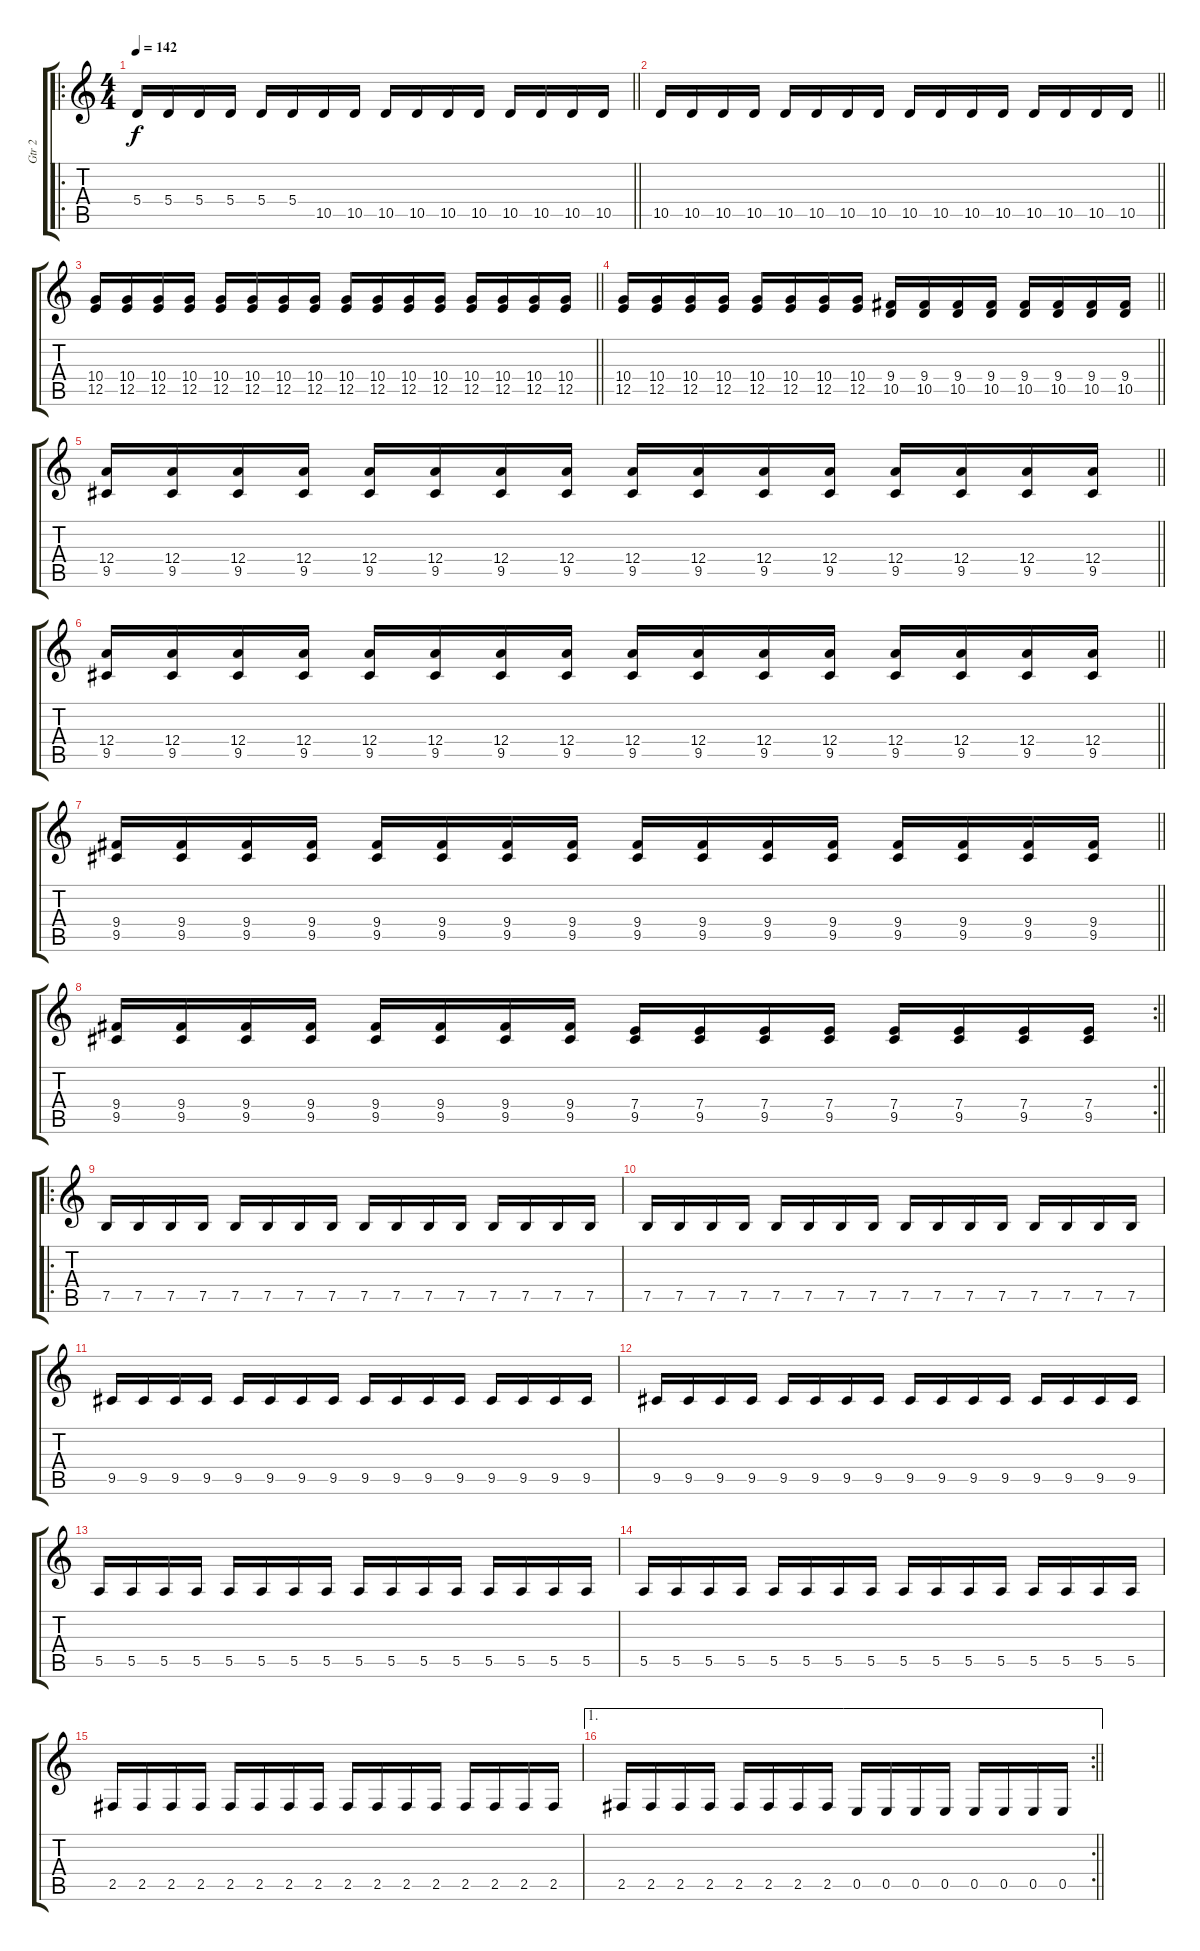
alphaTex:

\track ("Gtr 2" "Gtr 2") {instrument distortionguitar}
\staff {score tabs}
\tuning (B3 Gb3 D3 A2 E2 B1) {hide}
\ro
\ts (4 4)
\section ("" "")
\tempo 142
\clef g2
\barLineRight lightlight
\ks c
5.4.16{dy f} 5.4.16 5.4.16 5.4.16 5.4.16 5.4.16 10.5.16 10.5.16 10.5.16 10.5.16 10.5.16 10.5.16 10.5.16 10.5.16 10.5.16 10.5.16 |
\barLineRight lightlight
10.5.16 10.5.16 10.5.16 10.5.16 10.5.16 10.5.16 10.5.16 10.5.16 10.5.16 10.5.16 10.5.16 10.5.16 10.5.16 10.5.16 10.5.16 10.5.16 |
\barLineRight lightlight
(10.4 12.5).16 (10.4 12.5).16 (10.4 12.5).16 (10.4 12.5).16 (10.4 12.5).16 (10.4 12.5).16 (10.4 12.5).16 (10.4 12.5).16 (10.4 12.5).16 (10.4 12.5).16 (10.4 12.5).16 (10.4 12.5).16 (10.4 12.5).16 (10.4 12.5).16 (10.4 12.5).16 (10.4 12.5).16 |
\barLineRight lightlight
(10.4 12.5).16 (10.4 12.5).16 (10.4 12.5).16 (10.4 12.5).16 (10.4 12.5).16 (10.4 12.5).16 (10.4 12.5).16 (10.4 12.5).16 (9.4 10.5).16 (9.4 10.5).16 (9.4 10.5).16 (9.4 10.5).16 (9.4 10.5).16 (9.4 10.5).16 (9.4 10.5).16 (9.4 10.5).16 |
\barLineRight lightlight
(12.4 9.5).16 (12.4 9.5).16 (12.4 9.5).16 (12.4 9.5).16 (12.4 9.5).16 (12.4 9.5).16 (12.4 9.5).16 (12.4 9.5).16 (12.4 9.5).16 (12.4 9.5).16 (12.4 9.5).16 (12.4 9.5).16 (12.4 9.5).16 (12.4 9.5).16 (12.4 9.5).16 (12.4 9.5).16 |
\barLineRight lightlight
(12.4 9.5).16 (12.4 9.5).16 (12.4 9.5).16 (12.4 9.5).16 (12.4 9.5).16 (12.4 9.5).16 (12.4 9.5).16 (12.4 9.5).16 (12.4 9.5).16 (12.4 9.5).16 (12.4 9.5).16 (12.4 9.5).16 (12.4 9.5).16 (12.4 9.5).16 (12.4 9.5).16 (12.4 9.5).16 |
\barLineRight lightlight
(9.4 9.5).16 (9.4 9.5).16 (9.4 9.5).16 (9.4 9.5).16 (9.4 9.5).16 (9.4 9.5).16 (9.4 9.5).16 (9.4 9.5).16 (9.4 9.5).16 (9.4 9.5).16 (9.4 9.5).16 (9.4 9.5).16 (9.4 9.5).16 (9.4 9.5).16 (9.4 9.5).16 (9.4 9.5).16 |
\rc 2
\barLineRight lightlight
(9.4 9.5).16 (9.4 9.5).16 (9.4 9.5).16 (9.4 9.5).16 (9.4 9.5).16 (9.4 9.5).16 (9.4 9.5).16 (9.4 9.5).16 (7.4 9.5).16 (7.4 9.5).16 (7.4 9.5).16 (7.4 9.5).16 (7.4 9.5).16 (7.4 9.5).16 (7.4 9.5).16 (7.4 9.5).16 |
\ro
7.5.16 7.5.16 7.5.16 7.5.16 7.5.16 7.5.16 7.5.16 7.5.16 7.5.16 7.5.16 7.5.16 7.5.16 7.5.16 7.5.16 7.5.16 7.5.16 |
7.5.16 7.5.16 7.5.16 7.5.16 7.5.16 7.5.16 7.5.16 7.5.16 7.5.16 7.5.16 7.5.16 7.5.16 7.5.16 7.5.16 7.5.16 7.5.16 |
9.5.16 9.5.16 9.5.16 9.5.16 9.5.16 9.5.16 9.5.16 9.5.16 9.5.16 9.5.16 9.5.16 9.5.16 9.5.16 9.5.16 9.5.16 9.5.16 |
9.5.16 9.5.16 9.5.16 9.5.16 9.5.16 9.5.16 9.5.16 9.5.16 9.5.16 9.5.16 9.5.16 9.5.16 9.5.16 9.5.16 9.5.16 9.5.16 |
5.5.16 5.5.16 5.5.16 5.5.16 5.5.16 5.5.16 5.5.16 5.5.16 5.5.16 5.5.16 5.5.16 5.5.16 5.5.16 5.5.16 5.5.16 5.5.16 |
5.5.16 5.5.16 5.5.16 5.5.16 5.5.16 5.5.16 5.5.16 5.5.16 5.5.16 5.5.16 5.5.16 5.5.16 5.5.16 5.5.16 5.5.16 5.5.16 |
2.5.16 2.5.16 2.5.16 2.5.16 2.5.16 2.5.16 2.5.16 2.5.16 2.5.16 2.5.16 2.5.16 2.5.16 2.5.16 2.5.16 2.5.16 2.5.16 |
\ae 1
\rc 2
\barLineRight lightlight
2.5.16 2.5.16 2.5.16 2.5.16 2.5.16 2.5.16 2.5.16 2.5.16 0.5.16 0.5.16 0.5.16 0.5.16 0.5.16 0.5.16 0.5.16 0.5.16
